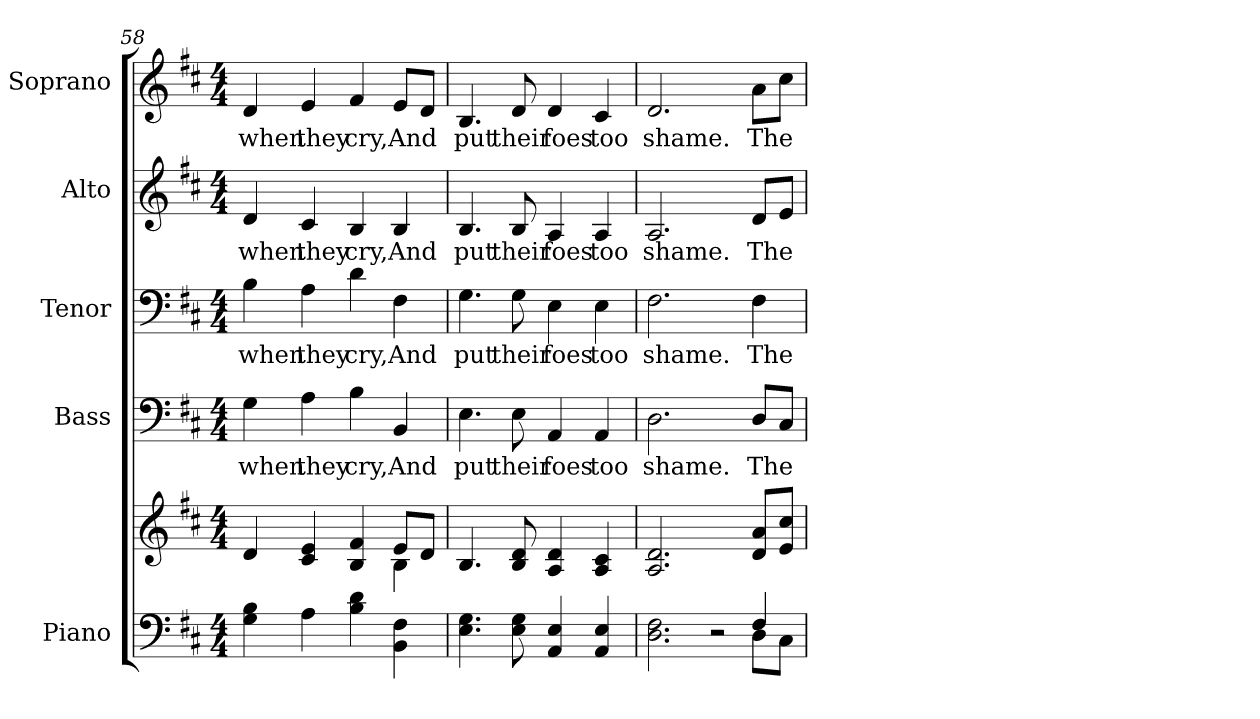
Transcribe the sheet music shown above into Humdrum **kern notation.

**kern	**kern	**kern	**text	**kern	**text	**kern	**text	**kern	**text
*part5	*part5	*part4	*part4	*part3	*part3	*part2	*part2	*part1	*part1
*staff6	*staff5	*staff4	*staff4	*staff3	*staff3	*staff2	*staff2	*staff1	*staff1
*I"Piano	*	*I"Bass	*	*I"Tenor	*	*I"Alto	*	*I"Soprano	*
*I'Pno.	*	*I'B.	*	*I'T.	*	*I'A.	*	*I'S.	*
!!LO:PB:g=z
*clefF4	*clefG2	*clefF4	*	*clefF4	*	*clefG2	*	*clefG2	*
*k[f#c#]	*k[f#c#]	*k[f#c#]	*	*k[f#c#]	*	*k[f#c#]	*	*k[f#c#]	*
*D:	*D:	*D:	*	*D:	*	*D:	*	*D:	*
*M4/4	*M4/4	*M4/4	*	*M4/4	*	*M4/4	*	*M4/4	*
=58	=58	=58	=58	=58	=58	=58	=58	=58	=58
*	*^	*	*	*	*	*	*	*	*
!	!	!	!	!LO:LY:b:color=#000000	!	!	!	!	!	!
!	!	!	!	!	!	!LO:LY:b:color=#000000	!	!	!	!
!	!	!	!	!	!	!	!	!LO:LY:b:color=#000000	!	!
!	!	!	!	!	!	!	!	!	!	!LO:LY:b:color=#000000
4Gi\ 4Bi	4di/	2ryy	4Gi\	when	4Bi\	when	4di/	when	4di/	when
!	!	!	!	!LO:LY:b:color=#000000	!	!	!	!	!	!
!	!	!	!	!	!	!LO:LY:b:color=#000000	!	!	!	!
!	!	!	!	!	!	!	!	!LO:LY:b:color=#000000	!	!
!	!	!	!	!	!	!	!	!	!	!LO:LY:b:color=#000000
4Ai\	4c#i/ 4ei	.	4Ai\	they	4Ai\	they	4c#i/	they	4ei/	they
!	!	!	!	!LO:LY:b:color=#000000	!	!	!	!	!	!
!	!	!	!	!	!	!LO:LY:b:color=#000000	!	!	!	!
!	!	!	!	!	!	!	!	!LO:LY:b:color=#000000	!	!
!	!	!	!	!	!	!	!	!	!	!LO:LY:b:color=#000000
4Bi\ 4di	4Bi/ 4f#i	4ryy	4Bi\	cry,	4di\	cry,	4Bi/	cry,	4f#i/	cry,
!	!	!	!	!LO:LY:b:color=#000000	!	!	!	!	!	!
!	!	!	!	!	!	!LO:LY:b:color=#000000	!	!	!	!
!	!	!	!	!	!	!	!	!LO:LY:b:color=#000000	!	!
!	!	!	!	!	!	!	!	!	!	!LO:LY:b:color=#000000
4BBi\ 4F#i	8ei/L	4Bi\	4BBi/	And	4F#i\	And	4Bi/	And	8ei/L	And
.	8di/J	.	.	.	.	.	.	.	8di/J	.
*	*v	*v	*	*	*	*	*	*	*	*
=59	=59	=59	=59	=59	=59	=59	=59	=59	=59
!	!	!	!LO:LY:b:color=#000000	!	!	!	!	!	!
!	!	!	!	!	!LO:LY:b:color=#000000	!	!	!	!
!	!	!	!	!	!	!	!LO:LY:b:color=#000000	!	!
!	!	!	!	!	!	!	!	!	!LO:LY:b:color=#000000
4.Ei\ 4.Gi	4.Bi/	4.Ei\	put	4.Gi\	put	4.Bi/	put	4.Bi/	put
!	!	!	!LO:LY:b:color=#000000	!	!	!	!	!	!
!	!	!	!	!	!LO:LY:b:color=#000000	!	!	!	!
!	!	!	!	!	!	!	!LO:LY:b:color=#000000	!	!
!	!	!	!	!	!	!	!	!	!LO:LY:b:color=#000000
8Ei\ 8Gi	8Bi/ 8di	8Ei\	their	8Gi\	their	8Bi/	their	8di/	their
!	!	!	!LO:LY:b:color=#000000	!	!	!	!	!	!
!	!	!	!	!	!LO:LY:b:color=#000000	!	!	!	!
!	!	!	!	!	!	!	!LO:LY:b:color=#000000	!	!
!	!	!	!	!	!	!	!	!	!LO:LY:b:color=#000000
4AAi/ 4Ei	4Ai/ 4di	4AAi/	foes	4Ei\	foes	4Ai/	foes	4di/	foes
!	!	!	!LO:LY:b:color=#000000	!	!	!	!	!	!
!	!	!	!	!	!LO:LY:b:color=#000000	!	!	!	!
!	!	!	!	!	!	!	!LO:LY:b:color=#000000	!	!
!	!	!	!	!	!	!	!	!	!LO:LY:b:color=#000000
4AAi/ 4Ei	4Ai/ 4c#i	4AAi/	too	4Ei\	too	4Ai/	too	4c#i/	too
=60	=60	=60	=60	=60	=60	=60	=60	=60	=60
*^	*	*	*	*	*	*	*	*	*
*	*^	*	*	*	*	*	*	*	*	*
!	!	!	!	!	!LO:LY:b:color=#000000	!	!	!	!	!	!
!	!	!	!	!	!	!	!LO:LY:b:color=#000000	!	!	!	!
!	!	!	!	!	!	!	!	!	!LO:LY:b:color=#000000	!	!
!	!	!	!	!	!	!	!	!	!	!	!LO:LY:b:color=#000000
2.Di\ 2.F#i	2ryy	2ryy	2.Ai/ 2.di	2.Di\	shame.	2.F#i\	shame.	2.Ai/	shame.	2.di/	shame.
.	4ryy	2r	.	.	.	.	.	.	.	.	.
!	!	!	!	!	!LO:LY:b:color=#000000	!	!	!	!	!	!
!	!	!	!	!	!	!	!LO:LY:b:color=#000000	!	!	!	!
!	!	!	!	!	!	!	!	!	!LO:LY:b:color=#000000	!	!
!	!	!	!	!	!	!	!	!	!	!	!LO:LY:b:color=#000000
4F#i/	8Di\L	.	8di/ 8aiL	8Di/L	The	4F#i\	The	8di/L	The	8ai\L	The
.	8C#i\J	.	8ei/ 8cc#iJ	8C#i/J	.	.	.	8ei/J	.	8cc#i\J	.
*v	*v	*v	*	*	*	*	*	*	*	*	*
=	=	=	=	=	=	=	=	=	=
*-	*-	*-	*-	*-	*-	*-	*-	*-	*-
